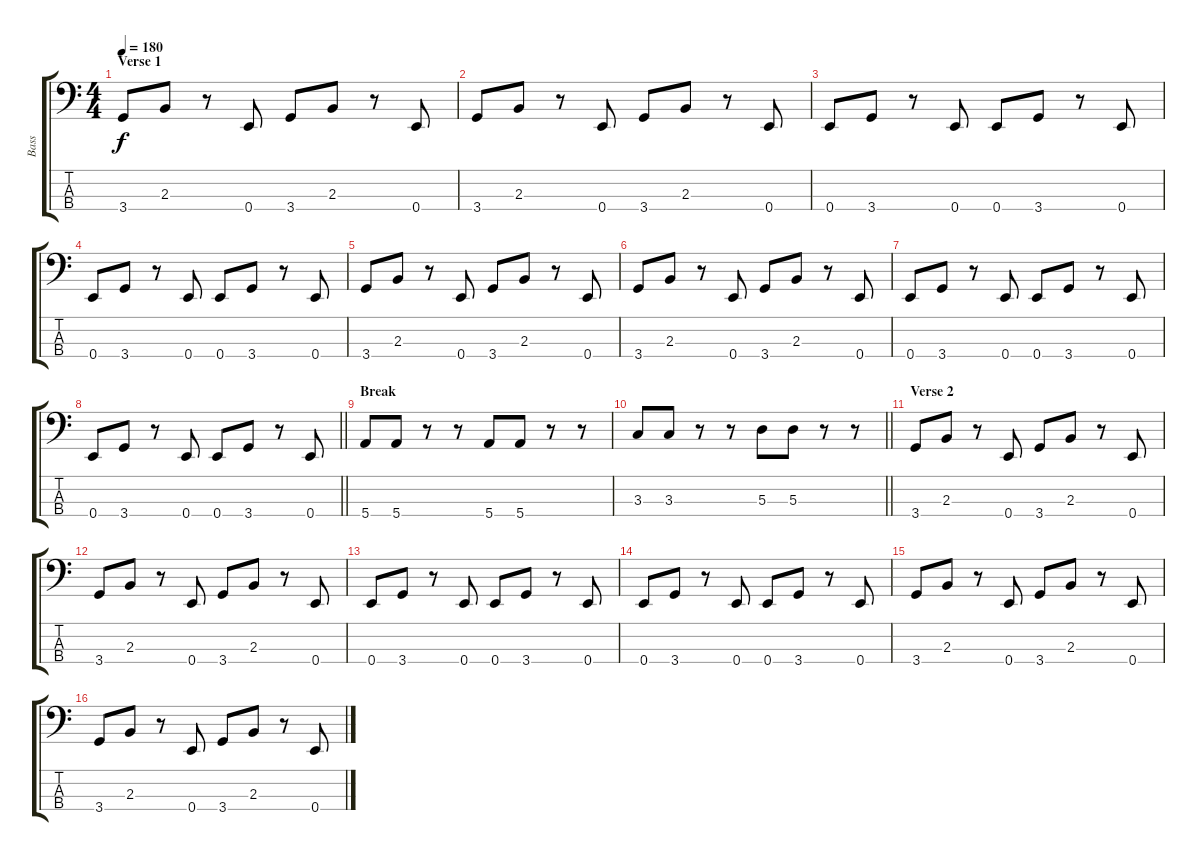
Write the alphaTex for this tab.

\track ("Bass" "Bass") {instrument electricbasspick}
\staff {score tabs}
\tuning (G2 D2 A1 E1) {hide}
\ts (4 4)
\section ("" "Verse 1")
\tempo 180
\clef f4
\ks c
3.4.8{dy f} 2.3.8 r.8 0.4.8 3.4.8 2.3.8 r.8 0.4.8 |
3.4.8 2.3.8 r.8 0.4.8 3.4.8 2.3.8 r.8 0.4.8 |
0.4.8 3.4.8 r.8 0.4.8 0.4.8 3.4.8 r.8 0.4.8 |
0.4.8 3.4.8 r.8 0.4.8 0.4.8 3.4.8 r.8 0.4.8 |
3.4.8 2.3.8 r.8 0.4.8 3.4.8 2.3.8 r.8 0.4.8 |
3.4.8 2.3.8 r.8 0.4.8 3.4.8 2.3.8 r.8 0.4.8 |
0.4.8 3.4.8 r.8 0.4.8 0.4.8 3.4.8 r.8 0.4.8 |
\barLineRight lightlight
0.4.8 3.4.8 r.8 0.4.8 0.4.8 3.4.8 r.8 0.4.8 |
\section ("" "Break")
5.4.8 5.4.8 r.8 r.8 5.4.8 5.4.8 r.8 r.8 |
\barLineRight lightlight
3.3.8 3.3.8 r.8 r.8 5.3.8 5.3.8 r.8 r.8 |
\section ("" "Verse 2")
3.4.8 2.3.8 r.8 0.4.8 3.4.8 2.3.8 r.8 0.4.8 |
3.4.8 2.3.8 r.8 0.4.8 3.4.8 2.3.8 r.8 0.4.8 |
0.4.8 3.4.8 r.8 0.4.8 0.4.8 3.4.8 r.8 0.4.8 |
0.4.8 3.4.8 r.8 0.4.8 0.4.8 3.4.8 r.8 0.4.8 |
3.4.8 2.3.8 r.8 0.4.8 3.4.8 2.3.8 r.8 0.4.8 |
3.4.8 2.3.8 r.8 0.4.8 3.4.8 2.3.8 r.8 0.4.8
